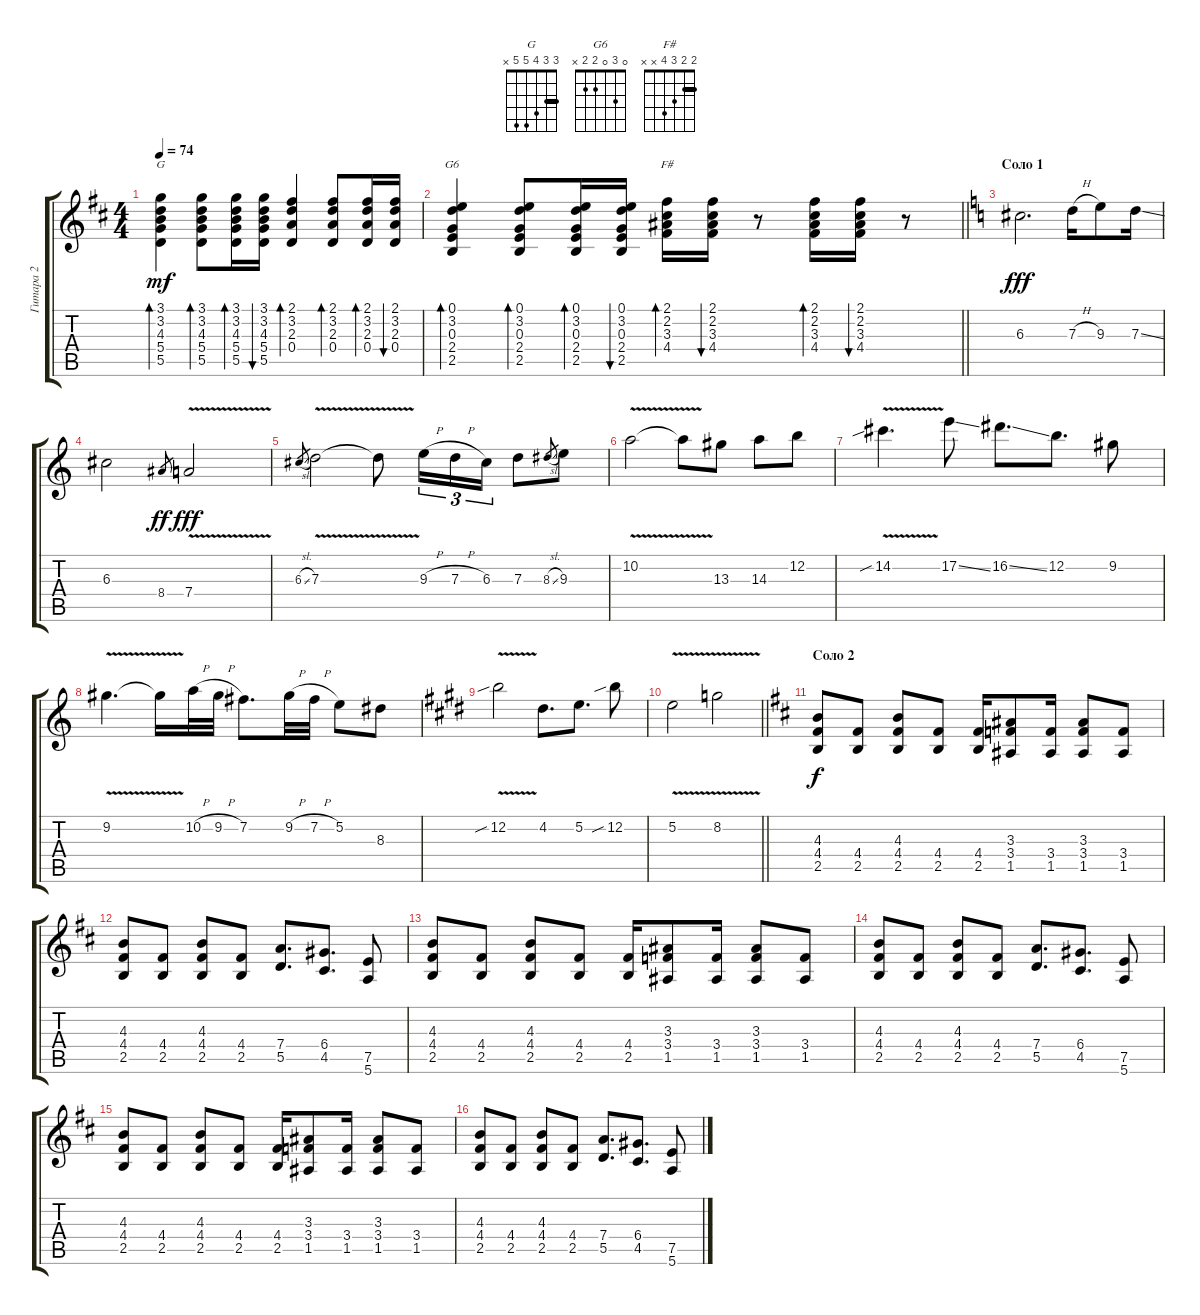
\track ("Гитара 2" "Гитара 2") {instrument distortionguitar}
\staff {score tabs}
\tuning (E4 B3 G3 D3 A2 E2) {hide}
\chord ("G" 3 3 4 5 5 x) {barre 3}
\chord ("G6" 0 3 0 2 2 x)
\chord ("F#" 2 2 3 4 x x) {barre 2}
\ts (4 4)
\tempo 74
\clef g2
\ks bminor
(3.1 3.2 4.3 5.4 5.5).4{bd 60 ch "G" dy mf} (3.1 3.2 4.3 5.4 5.5).8{bd 60} (3.1 3.2 4.3 5.4 5.5).16{bd 60} (3.1 3.2 4.3 5.4 5.5).16{bu 60} (2.1 3.2 2.3 0.4).4{bd 60} (2.1 3.2 2.3 0.4).8{bd 60} (2.1 3.2 2.3 0.4).16{bd 60} (2.1 3.2 2.3 0.4).16{bu 60} |
\barLineRight lightlight
(0.1 3.2 0.3 2.4 2.5).4{bd 60 ch "G6"} (0.1 3.2 0.3 2.4 2.5).8{bd 60} (0.1 3.2 0.3 2.4 2.5).16{bd 60} (0.1 3.2 0.3 2.4 2.5).16{bu 60} (2.1 2.2 3.3 4.4).16{bd 60 ch "F#"} (2.1 2.2 3.3 4.4).16{bu 60} r.8 (2.1 2.2 3.3 4.4).16{bd 60} (2.1 2.2 3.3 4.4).16{bu 60} r.8 |
\section ("" "Соло 1")
\ks c
6.3.2{d dy fff instrument distortionguitar} 7.3{h}.16 9.3.8 7.3{ss}.16 |
6.3.2 8.4.8{gr dy ff} 7.4{v}.2{dy fff} |
6.3{sl}.8{gr} 7.3{v}.2 7.3{t}.8 9.3{h}.16{tu (3 2)} 7.3{h}.16{tu (3 2)} 6.3.16{tu (3 2)} 7.3.8 8.3{sl}.8{gr} 9.3.8 |
10.2{v}.2 10.2{t}.8 13.3.8 14.3.8 12.2.8 |
14.2{v sib}.4{d} 17.2{ss}.8 16.2{ss}.8{d} 12.2.8{d} 9.2.8 |
9.2{v}.4{d} 9.2{t}.16 10.2{h}.32 9.2{h}.32 7.2.8{d} 9.2{h}.32 7.2{h}.32 5.2.8 8.3.8 |
\ks c#minor
12.2{v sib}.2 4.2.8{d} 5.2.8{d} 12.2{sib}.8 |
\barLineRight lightlight
5.2{v}.2 8.2{v}.2 |
\section ("" "Соло 2")
\ks bminor
(4.3 4.4 2.5).8{dy f} (4.4 2.5).8 (4.3 4.4 2.5).8 (4.4 2.5).8 (4.4 2.5).16 (3.3 3.4 1.5).8 (3.4 1.5).16 (3.3 3.4 1.5).8 (3.4 1.5).8 |
(4.3 4.4 2.5).8 (4.4 2.5).8 (4.3 4.4 2.5).8 (4.4 2.5).8 (7.4 5.5).8{d} (6.4 4.5).8{d} (7.5 5.6).8 |
(4.3 4.4 2.5).8 (4.4 2.5).8 (4.3 4.4 2.5).8 (4.4 2.5).8 (4.4 2.5).16 (3.3 3.4 1.5).8 (3.4 1.5).16 (3.3 3.4 1.5).8 (3.4 1.5).8 |
(4.3 4.4 2.5).8 (4.4 2.5).8 (4.3 4.4 2.5).8 (4.4 2.5).8 (7.4 5.5).8{d} (6.4 4.5).8{d} (7.5 5.6).8 |
(4.3 4.4 2.5).8 (4.4 2.5).8 (4.3 4.4 2.5).8 (4.4 2.5).8 (4.4 2.5).16 (3.3 3.4 1.5).8 (3.4 1.5).16 (3.3 3.4 1.5).8 (3.4 1.5).8 |
(4.3 4.4 2.5).8 (4.4 2.5).8 (4.3 4.4 2.5).8 (4.4 2.5).8 (7.4 5.5).8{d} (6.4 4.5).8{d} (7.5 5.6).8
